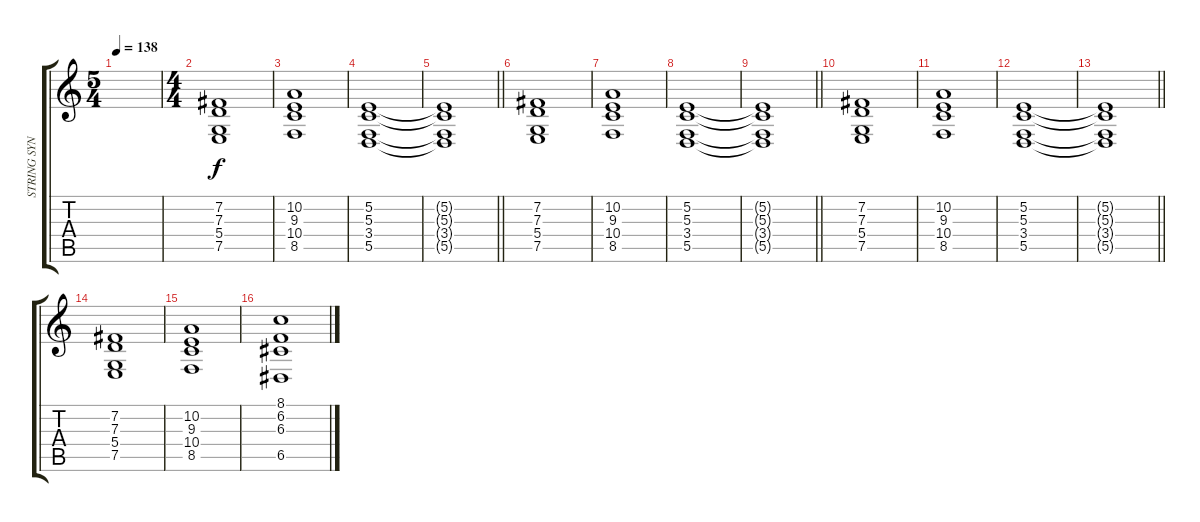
\track ("STRING SYNTH" "STRING SYN") {instrument stringensemble1}
\staff {score tabs}
\tuning (E4 B3 G3 D3 A2 E2) {hide}
\ts (5 4)
\tempo 138
\clef g2
\ks c
|
\ts (4 4)
(7.2 7.3 5.4 7.5).1 |
(10.2 9.3 10.4 8.5).1 |
(5.2 5.3 3.4 5.5).1 |
\barLineRight lightlight
(5.2{t} 5.3{t} 3.4{t} 5.5{t}).1 |
(7.2 7.3 5.4 7.5).1 |
(10.2 9.3 10.4 8.5).1 |
(5.2 5.3 3.4 5.5).1 |
\barLineRight lightlight
(5.2{t} 5.3{t} 3.4{t} 5.5{t}).1 |
(7.2 7.3 5.4 7.5).1 |
(10.2 9.3 10.4 8.5).1 |
(5.2 5.3 3.4 5.5).1 |
\barLineRight lightlight
(5.2{t} 5.3{t} 3.4{t} 5.5{t}).1 |
(7.2 7.3 5.4 7.5).1 |
(10.2 9.3 10.4 8.5).1 |
(8.1 6.2 6.3 6.5).1
